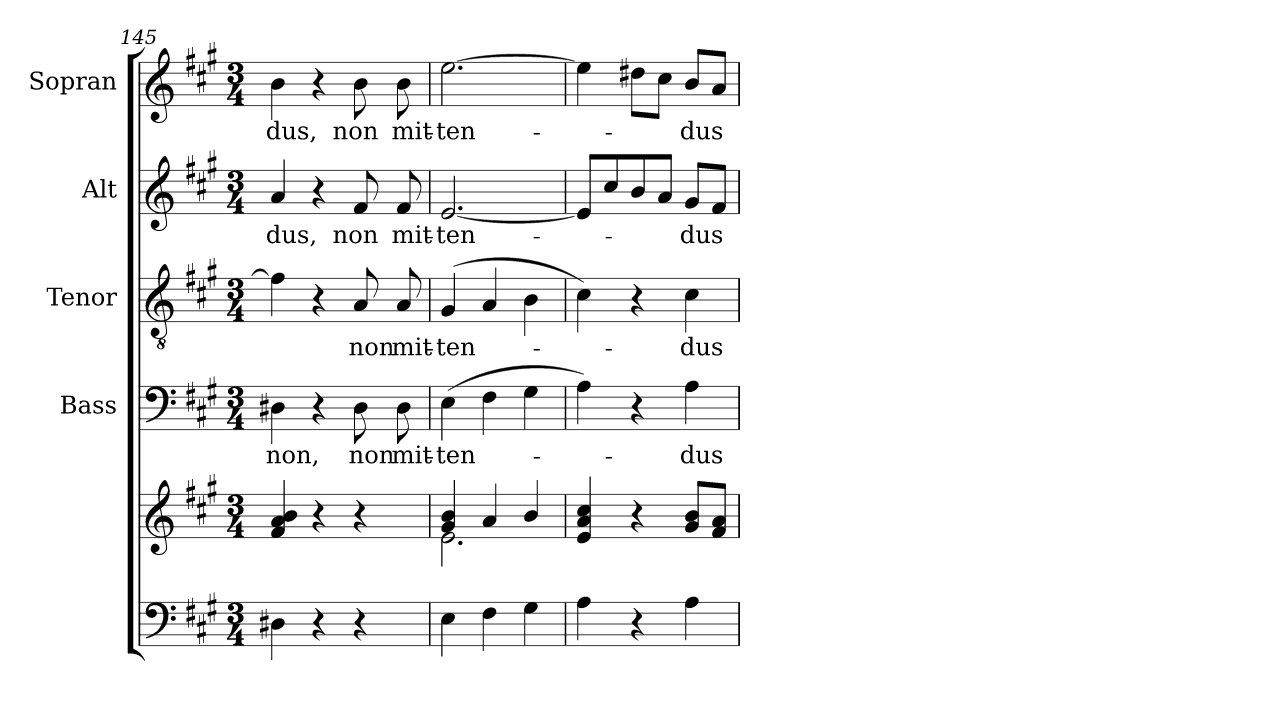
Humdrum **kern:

**kern	**kern	**kern	**text	**kern	**text	**kern	**text	**kern	**text
*part5	*part5	*part4	*part4	*part3	*part3	*part2	*part2	*part1	*part1
*staff6	*staff5	*staff4	*staff4	*staff3	*staff3	*staff2	*staff2	*staff1	*staff1
*	*	*I"Bass	*	*I"Tenor	*	*I"Alt	*	*I"Sopran	*
*	*	*I'B.	*	*I'T.	*	*I'A.	*	*I'S.	*
*clefF4	*clefG2	*clefF4	*	*clefGv2	*	*clefG2	*	*clefG2	*
*k[f#c#g#]	*k[f#c#g#]	*k[f#c#g#]	*	*k[f#c#g#]	*	*k[f#c#g#]	*	*k[f#c#g#]	*
*A:	*A:	*A:	*	*A:	*	*A:	*	*A:	*
*M3/4	*M3/4	*M3/4	*	*M3/4	*	*M3/4	*	*M3/4	*
=145	=145	=145	=145	=145	=145	=145	=145	=145	=145
!	!	!	!LO:LY:b	!	!	!	!LO:LY:b	!	!LO:LY:b
4D#X\	4f#/ 4a/ 4b/	4D#X\	non,	4f#\]	.	4a/	-dus,	4b\	-dus,
4r	4r	4r	.	4r	.	4r	.	4r	.
!	!	!	!LO:LY:b	!	!LO:LY:b	!	!LO:LY:b	!	!LO:LY:b
4r	4r	8D#\	non	8A/	non	8f#/	non	8b\	non
!	!	!	!LO:LY:b	!	!LO:LY:b	!	!LO:LY:b	!	!LO:LY:b
.	.	8D#\	mit-	8A/	mit-	8f#/	mit-	8b\	mit-
!!LO:LB:g=z
=146	=146	=146	=146	=146	=146	=146	=146	=146	=146
*	*^	*	*	*	*	*	*	*	*
!	!	!	!	!LO:LY:b	!	!LO:LY:b	!	!LO:LY:b	!	!LO:LY:b
4E\	4g#/ 4b/	2.e\	(>4E\	-ten-	(4G#/	-ten-	[2.e/	-ten-	[2.ee\	-ten-
4F#\	4a/	.	4F#\	.	4A/	.	.	.	.	.
4G#\	4b/	.	4G#\	.	4B\	.	.	.	.	.
*	*v	*v	*	*	*	*	*	*	*	*
=147	=147	=147	=147	=147	=147	=147	=147	=147	=147
4A\	4e/ 4a/ 4cc#/	4A\)	.	4c#\)	.	8e/L]	.	4ee\]	.
.	.	.	.	.	.	8cc#/	.	.	.
4r	4r	4r	.	4r	.	8b/	.	8dd#X\L	.
.	.	.	.	.	.	8a/J	.	8cc#\J	.
!	!	!	!LO:LY:b	!	!LO:LY:b	!	!LO:LY:b	!	!LO:LY:b
4A\	8g#/ 8b/L	4A\	-dus	4c#\	-dus	8g#/L	-dus	8b/L	-dus
.	8f#/ 8a/J	.	.	.	.	8f#/J	.	8a/J	.
=	=	=	=	=	=	=	=	=	=
*-	*-	*-	*-	*-	*-	*-	*-	*-	*-
